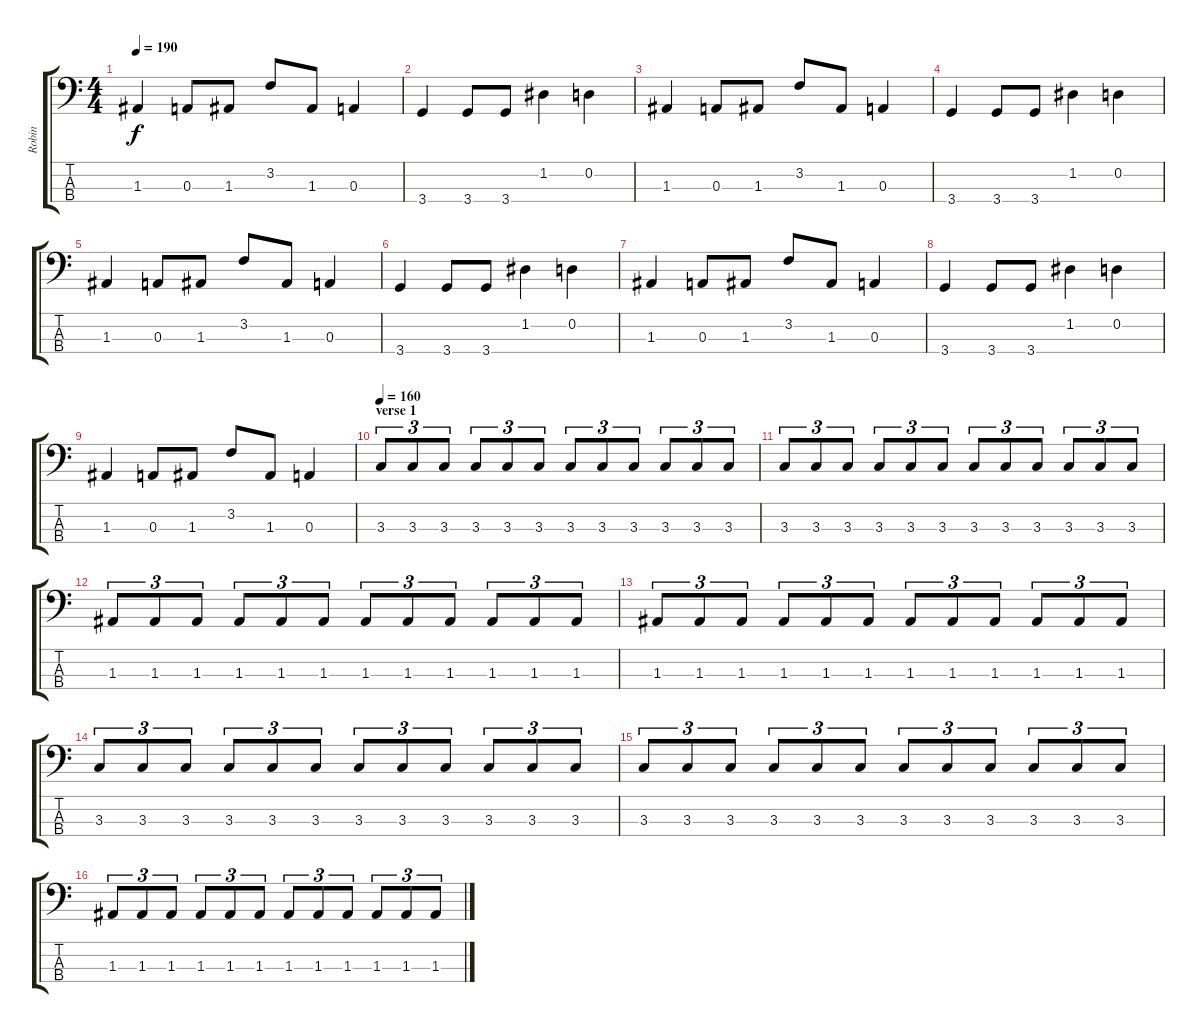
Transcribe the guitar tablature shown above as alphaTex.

\track ("Robin" "Robin") {instrument electricbassfinger}
\staff {score tabs}
\tuning (G2 D2 A1 E1) {hide}
\ts (4 4)
\tempo 190
\clef f4
\ks c
1.3.4{dy f} 0.3.8 1.3.8 3.2.8 1.3.8 0.3.4 |
3.4.4 3.4.8 3.4.8 1.2.4 0.2.4 |
1.3.4 0.3.8 1.3.8 3.2.8 1.3.8 0.3.4 |
3.4.4 3.4.8 3.4.8 1.2.4 0.2.4 |
1.3.4 0.3.8 1.3.8 3.2.8 1.3.8 0.3.4 |
3.4.4 3.4.8 3.4.8 1.2.4 0.2.4 |
1.3.4 0.3.8 1.3.8 3.2.8 1.3.8 0.3.4 |
3.4.4 3.4.8 3.4.8 1.2.4 0.2.4 |
1.3.4 0.3.8 1.3.8 3.2.8 1.3.8 0.3.4 |
\section ("" "verse 1 ")
\tempo 160
3.3.8{tu (3 2)} 3.3.8{tu (3 2)} 3.3.8{tu (3 2)} 3.3.8{tu (3 2)} 3.3.8{tu (3 2)} 3.3.8{tu (3 2)} 3.3.8{tu (3 2)} 3.3.8{tu (3 2)} 3.3.8{tu (3 2)} 3.3.8{tu (3 2)} 3.3.8{tu (3 2)} 3.3.8{tu (3 2)} |
3.3.8{tu (3 2)} 3.3.8{tu (3 2)} 3.3.8{tu (3 2)} 3.3.8{tu (3 2)} 3.3.8{tu (3 2)} 3.3.8{tu (3 2)} 3.3.8{tu (3 2)} 3.3.8{tu (3 2)} 3.3.8{tu (3 2)} 3.3.8{tu (3 2)} 3.3.8{tu (3 2)} 3.3.8{tu (3 2)} |
1.3.8{tu (3 2)} 1.3.8{tu (3 2)} 1.3.8{tu (3 2)} 1.3.8{tu (3 2)} 1.3.8{tu (3 2)} 1.3.8{tu (3 2)} 1.3.8{tu (3 2)} 1.3.8{tu (3 2)} 1.3.8{tu (3 2)} 1.3.8{tu (3 2)} 1.3.8{tu (3 2)} 1.3.8{tu (3 2)} |
1.3.8{tu (3 2)} 1.3.8{tu (3 2)} 1.3.8{tu (3 2)} 1.3.8{tu (3 2)} 1.3.8{tu (3 2)} 1.3.8{tu (3 2)} 1.3.8{tu (3 2)} 1.3.8{tu (3 2)} 1.3.8{tu (3 2)} 1.3.8{tu (3 2)} 1.3.8{tu (3 2)} 1.3.8{tu (3 2)} |
3.3.8{tu (3 2)} 3.3.8{tu (3 2)} 3.3.8{tu (3 2)} 3.3.8{tu (3 2)} 3.3.8{tu (3 2)} 3.3.8{tu (3 2)} 3.3.8{tu (3 2)} 3.3.8{tu (3 2)} 3.3.8{tu (3 2)} 3.3.8{tu (3 2)} 3.3.8{tu (3 2)} 3.3.8{tu (3 2)} |
3.3.8{tu (3 2)} 3.3.8{tu (3 2)} 3.3.8{tu (3 2)} 3.3.8{tu (3 2)} 3.3.8{tu (3 2)} 3.3.8{tu (3 2)} 3.3.8{tu (3 2)} 3.3.8{tu (3 2)} 3.3.8{tu (3 2)} 3.3.8{tu (3 2)} 3.3.8{tu (3 2)} 3.3.8{tu (3 2)} |
1.3.8{tu (3 2)} 1.3.8{tu (3 2)} 1.3.8{tu (3 2)} 1.3.8{tu (3 2)} 1.3.8{tu (3 2)} 1.3.8{tu (3 2)} 1.3.8{tu (3 2)} 1.3.8{tu (3 2)} 1.3.8{tu (3 2)} 1.3.8{tu (3 2)} 1.3.8{tu (3 2)} 1.3.8{tu (3 2)}
